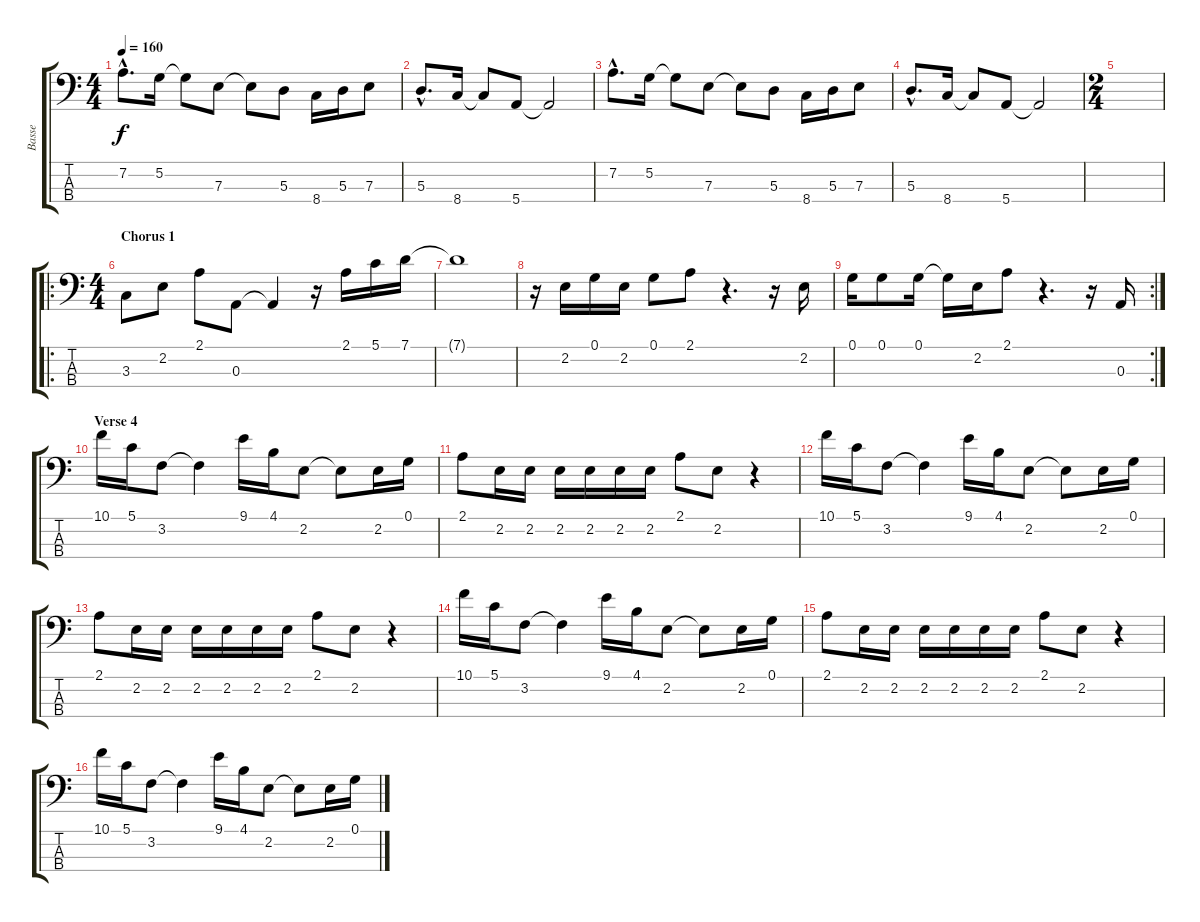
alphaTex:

\track ("Basse" "Basse") {instrument synthbass1}
\staff {score tabs}
\tuning (G2 D2 A1 E1) {hide}
\ts (4 4)
\tempo 160
\clef f4
\ks c
7.2{hac}.8{d dy f} 5.2.16 5.2{t}.8 7.3.8 7.3{t}.8 5.3.8 8.4.16 5.3.16 7.3.8 |
5.3{hac}.8{d} 8.4.16 8.4{t}.8 5.4.8 5.4{t}.2 |
7.2{hac}.8{d} 5.2.16 5.2{t}.8 7.3.8 7.3{t}.8 5.3.8 8.4.16 5.3.16 7.3.8 |
5.3{hac}.8{d} 8.4.16 8.4{t}.8 5.4.8 5.4{t}.2 |
\ts (2 4)
|
\ro
\ts (4 4)
\section ("" "Chorus 1")
3.3.8 2.2.8 2.1.8 0.3.8 0.3{t}.4 r.16 2.1.16 5.1.16 7.1.16 |
7.1{t}.1 |
r.16 2.2.16 0.1.16 2.2.16 0.1.8 2.1.8 r.4{d} r.16 2.2.16 |
\rc 2
0.1.16 0.1.8 0.1.16 0.1{t}.16 2.2.16 2.1.8 r.4{d} r.16 0.3.16 |
\section ("" "Verse 4")
10.1.16 5.1.16 3.2.8 3.2{t}.4 9.1.16 4.1.16 2.2.8 2.2{t}.8 2.2.16 0.1.16 |
2.1.8 2.2.16 2.2.16 2.2.16 2.2.16 2.2.16 2.2.16 2.1.8 2.2.8 r.4 |
10.1.16 5.1.16 3.2.8 3.2{t}.4 9.1.16 4.1.16 2.2.8 2.2{t}.8 2.2.16 0.1.16 |
2.1.8 2.2.16 2.2.16 2.2.16 2.2.16 2.2.16 2.2.16 2.1.8 2.2.8 r.4 |
10.1.16 5.1.16 3.2.8 3.2{t}.4 9.1.16 4.1.16 2.2.8 2.2{t}.8 2.2.16 0.1.16 |
2.1.8 2.2.16 2.2.16 2.2.16 2.2.16 2.2.16 2.2.16 2.1.8 2.2.8 r.4 |
10.1.16 5.1.16 3.2.8 3.2{t}.4 9.1.16 4.1.16 2.2.8 2.2{t}.8 2.2.16 0.1.16
